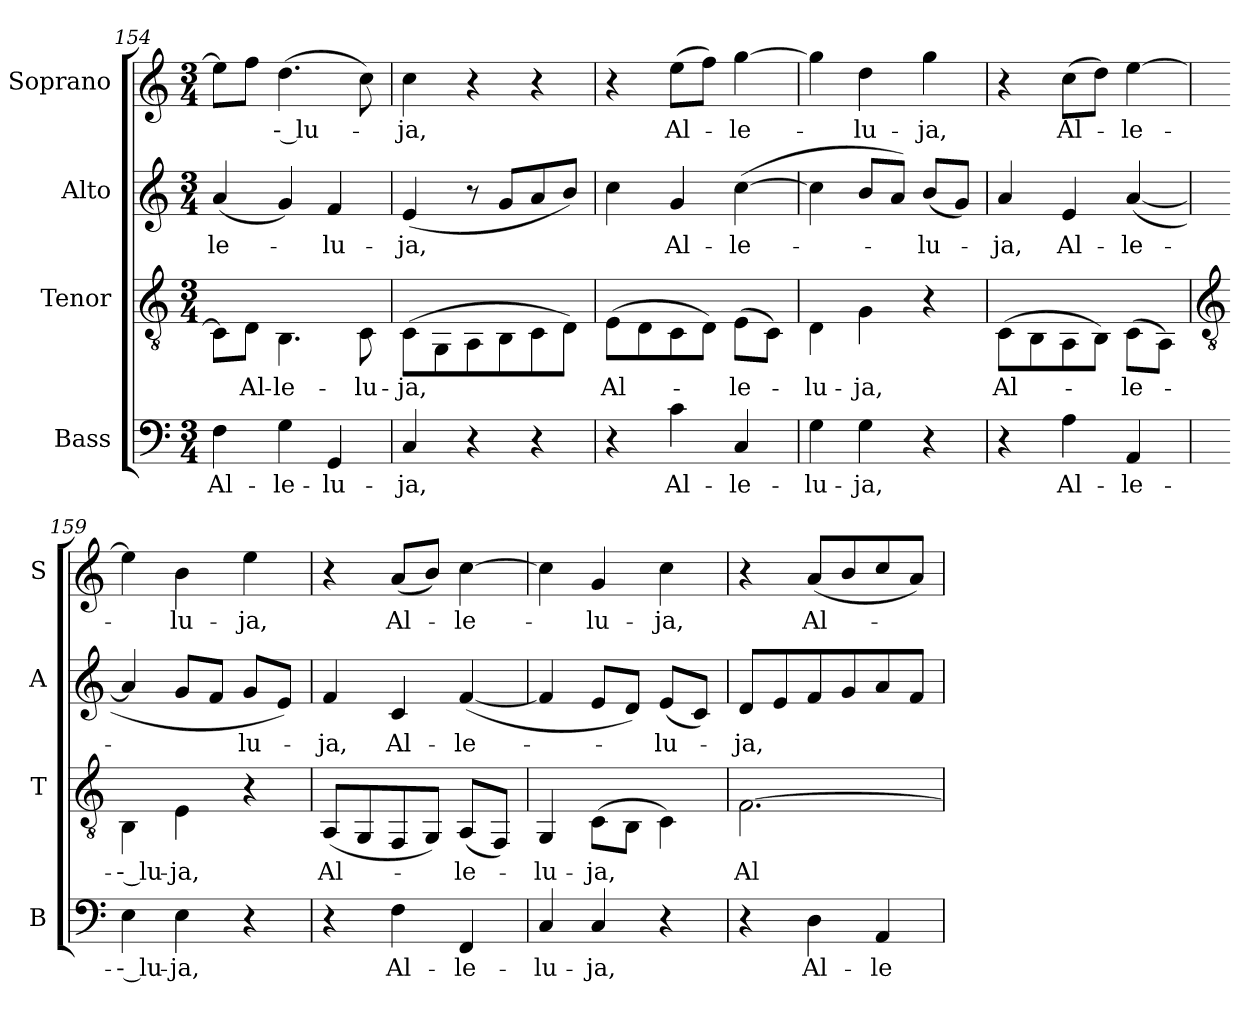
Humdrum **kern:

**kern	**text	**kern	**text	**kern	**text	**kern	**text
*part4	*part4	*part3	*part3	*part2	*part2	*part1	*part1
*staff4	*staff4	*staff3	*staff3	*staff2	*staff2	*staff1	*staff1
*I"Bass	*	*I"Tenor	*	*I"Alto	*	*I"Soprano	*
*I'B	*	*I'T	*	*I'A	*	*I'S	*
*clefF4	*	*clefGv2	*	*clefG2	*	*clefG2	*
*k[]	*	*k[]	*	*k[]	*	*k[]	*
*C:	*	*C:	*	*C:	*	*C:	*
*M3/4	*	*M3/4	*	*M3/4	*	*M3/4	*
=154	=154	=154	=154	=154	=154	=154	=154
!	!LO:LY:b	!	!	!	!LO:LY:b	!	!
4F\	Al-	8C\L]	.	(<4a/	-le-	8ee\L]	.
!	!	!	!LO:LY:b	!	!	!	!
.	.	8D\J	Al-	.	.	8ff\J	.
!	!LO:LY:b	!	!LO:LY:b	!	!	!	!LO:LY:b
4G\	-le-	4.BB\	-le-	4g/)	.	(>4.dd\	-- lu-
!	!LO:LY:b	!	!	!	!LO:LY:b	!	!
4GG/	-lu-	.	.	4f/	-lu-	.	.
!	!	!	!LO:LY:b	!	!	!	!
.	.	8C\	-lu-	.	.	8cc\)	.
=155	=155	=155	=155	=155	=155	=155	=155
!	!LO:LY:b	!	!LO:LY:b	!	!LO:LY:b	!	!LO:LY:b
4C/	-ja,	(>8C\L	-ja,	(<4e/	-ja,	4cc\	-ja,
.	.	8GG\	.	.	.	.	.
4r	.	8AA\	.	8r	.	4r	.
.	.	8BB\	.	8g/L	.	.	.
4r	.	8C\	.	8a/	.	4r	.
.	.	8D\J)	.	8b/J)	.	.	.
=156	=156	=156	=156	=156	=156	=156	=156
!	!	!	!LO:LY:b	!	!	!	!
4r	.	(>8E\L	Al-	4cc\	.	4r	.
.	.	8D\	.	.	.	.	.
!	!LO:LY:b	!	!	!	!LO:LY:b	!	!LO:LY:b
4c\	Al-	8C\	.	4g/	Al-	(>8ee\L	Al-
.	.	8D\J)	.	.	.	8ff\J)	.
!	!LO:LY:b	!	!LO:LY:b	!	!LO:LY:b	!	!LO:LY:b
4C/	-le-	(>8E\L	-le-	(<[4cc\	-le-	[4gg\	-le-
.	.	8C\J)	.	.	.	.	.
=157	=157	=157	=157	=157	=157	=157	=157
!	!LO:LY:b	!	!LO:LY:b	!	!	!	!
4G\	-lu-	4D\	-lu-	4cc\]	.	4gg\]	.
!	!LO:LY:b	!	!LO:LY:b	!	!	!	!LO:LY:b
4G\	-ja,	4G\	-ja,	8b/L	.	4dd\	-lu-
.	.	.	.	8a/J)	.	.	.
!	!	!	!	!	!LO:LY:b	!	!LO:LY:b
4r	.	4r	.	(<8b/L	-lu-	4gg\	-ja,
.	.	.	.	8g/J)	.	.	.
=158	=158	=158	=158	=158	=158	=158	=158
!	!	!	!LO:LY:b	!	!LO:LY:b	!	!
4r	.	(>8C\L	Al-	4a/	-ja,	4r	.
.	.	8BB\	.	.	.	.	.
!	!LO:LY:b	!	!	!	!LO:LY:b	!	!LO:LY:b
4A\	Al-	8AA\	.	4e/	Al-	(>8cc\L	Al-
.	.	8BB\J)	.	.	.	8dd\J)	.
!	!LO:LY:b	!	!LO:LY:b	!	!LO:LY:b	!	!LO:LY:b
4AA/	-le-	(>8C\L	-le-	(<[4a/	-le-	[4ee\	-le-
.	.	8AA\J)	.	.	.	.	.
!!LO:LB:g=z
=159	=159	=159	=159	=159	=159	=159	=159
*	*	*clefGv2	*	*	*	*	*
!	!LO:LY:b	!	!LO:LY:b	!	!LO:LY:b	!	!LO:LY:b
4E\	-- lu-	4BB\	-- lu-	4a/]	-­	4ee\]	-­
!	!LO:LY:b	!	!LO:LY:b	!	!LO:LY:b	!	!LO:LY:b
4E\	-ja,	4E\	-ja,	8g/L	­	4b\	lu-
.	.	.	.	8f/J	.	.	.
!	!	!	!	!	!LO:LY:b	!	!LO:LY:b
4r	.	4r	.	8g/L	lu-	4ee\	-ja,
.	.	.	.	8e/J)	.	.	.
=160	=160	=160	=160	=160	=160	=160	=160
!	!	!	!LO:LY:b	!	!LO:LY:b	!	!
4r	.	(<8AA/L	Al-	4f/	-ja,	4r	.
.	.	8GG/	.	.	.	.	.
!	!LO:LY:b	!	!	!	!LO:LY:b	!	!LO:LY:b
4F\	Al-	8FF/	.	4c/	Al-	(<8a/L	Al-
.	.	8GG/J)	.	.	.	8b/J)	.
!	!LO:LY:b	!	!LO:LY:b	!	!LO:LY:b	!	!LO:LY:b
4FF/	-le-	(<8AA/L	-le-	(<[4f/	-le-	[4cc\	-le-
.	.	8FF/J)	.	.	.	.	.
=161	=161	=161	=161	=161	=161	=161	=161
!	!LO:LY:b	!	!LO:LY:b	!	!	!	!
4C/	-lu-	4GG/	-lu-	4f/]	.	4cc\]	.
!	!LO:LY:b	!	!LO:LY:b	!	!	!	!LO:LY:b
4C/	-ja,	(>8C\L	-ja,	8e/L	.	4g/	-lu-
.	.	8BB\J	.	8d/J)	.	.	.
!	!	!	!	!	!LO:LY:b	!	!LO:LY:b
4r	.	4C\)	.	(<8e/L	-lu-	4cc\	-ja,
.	.	.	.	8c/J)	.	.	.
=162	=162	=162	=162	=162	=162	=162	=162
!	!	!	!LO:LY:b	!	!LO:LY:b	!	!
4r	.	[2.F\	Al-	8d/L	-ja,	4r	.
.	.	.	.	8e/	.	.	.
!	!LO:LY:b	!	!	!	!	!	!LO:LY:b
4D\	Al-	.	.	8f/	.	(<8a/L	Al-
.	.	.	.	8g/	.	8b/	.
!	!LO:LY:b	!	!	!	!	!	!
4AA/	-le-	.	.	8a/	.	8cc/	.
.	.	.	.	8f/J	.	8a/J)	.
=	=	=	=	=	=	=	=
*-	*-	*-	*-	*-	*-	*-	*-
